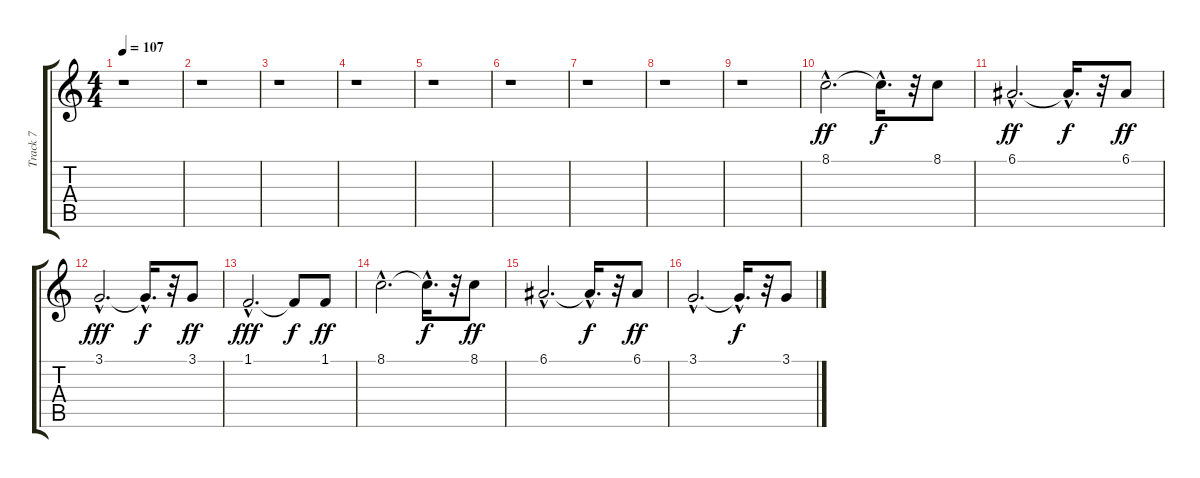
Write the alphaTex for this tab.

\track ("Track 7" "Track 7") {instrument pad4choir}
\staff {score tabs}
\tuning (E4 B3 G3 D3 A2 E2) {hide}
\ts (4 4)
\tempo 107
\clef g2
\ks c
r.1{dy f} |
r.1 |
r.1 |
r.1 |
r.1 |
r.1 |
r.1 |
r.1 |
r.1 |
8.1{hac}.2{d dy ff} 8.1{hac t}.16{d dy f} r.32 8.1.8 |
6.1{hac}.2{d dy ff} 6.1{hac t}.16{d dy f} r.32 6.1.8{dy ff} |
3.1{hac}.2{d dy fff} 3.1{hac t}.16{d dy f} r.32 3.1.8{dy ff} |
1.1{hac}.2{d dy fff} 1.1{t}.8{dy f} 1.1.8{dy ff} |
8.1{hac}.2{d} 8.1{hac t}.16{d dy f} r.32 8.1.8{dy ff} |
6.1{hac}.2{d} 6.1{hac t}.16{d dy f} r.32 6.1.8{dy ff} |
3.1{hac}.2{d} 3.1{hac t}.16{d dy f} r.32 3.1.8
